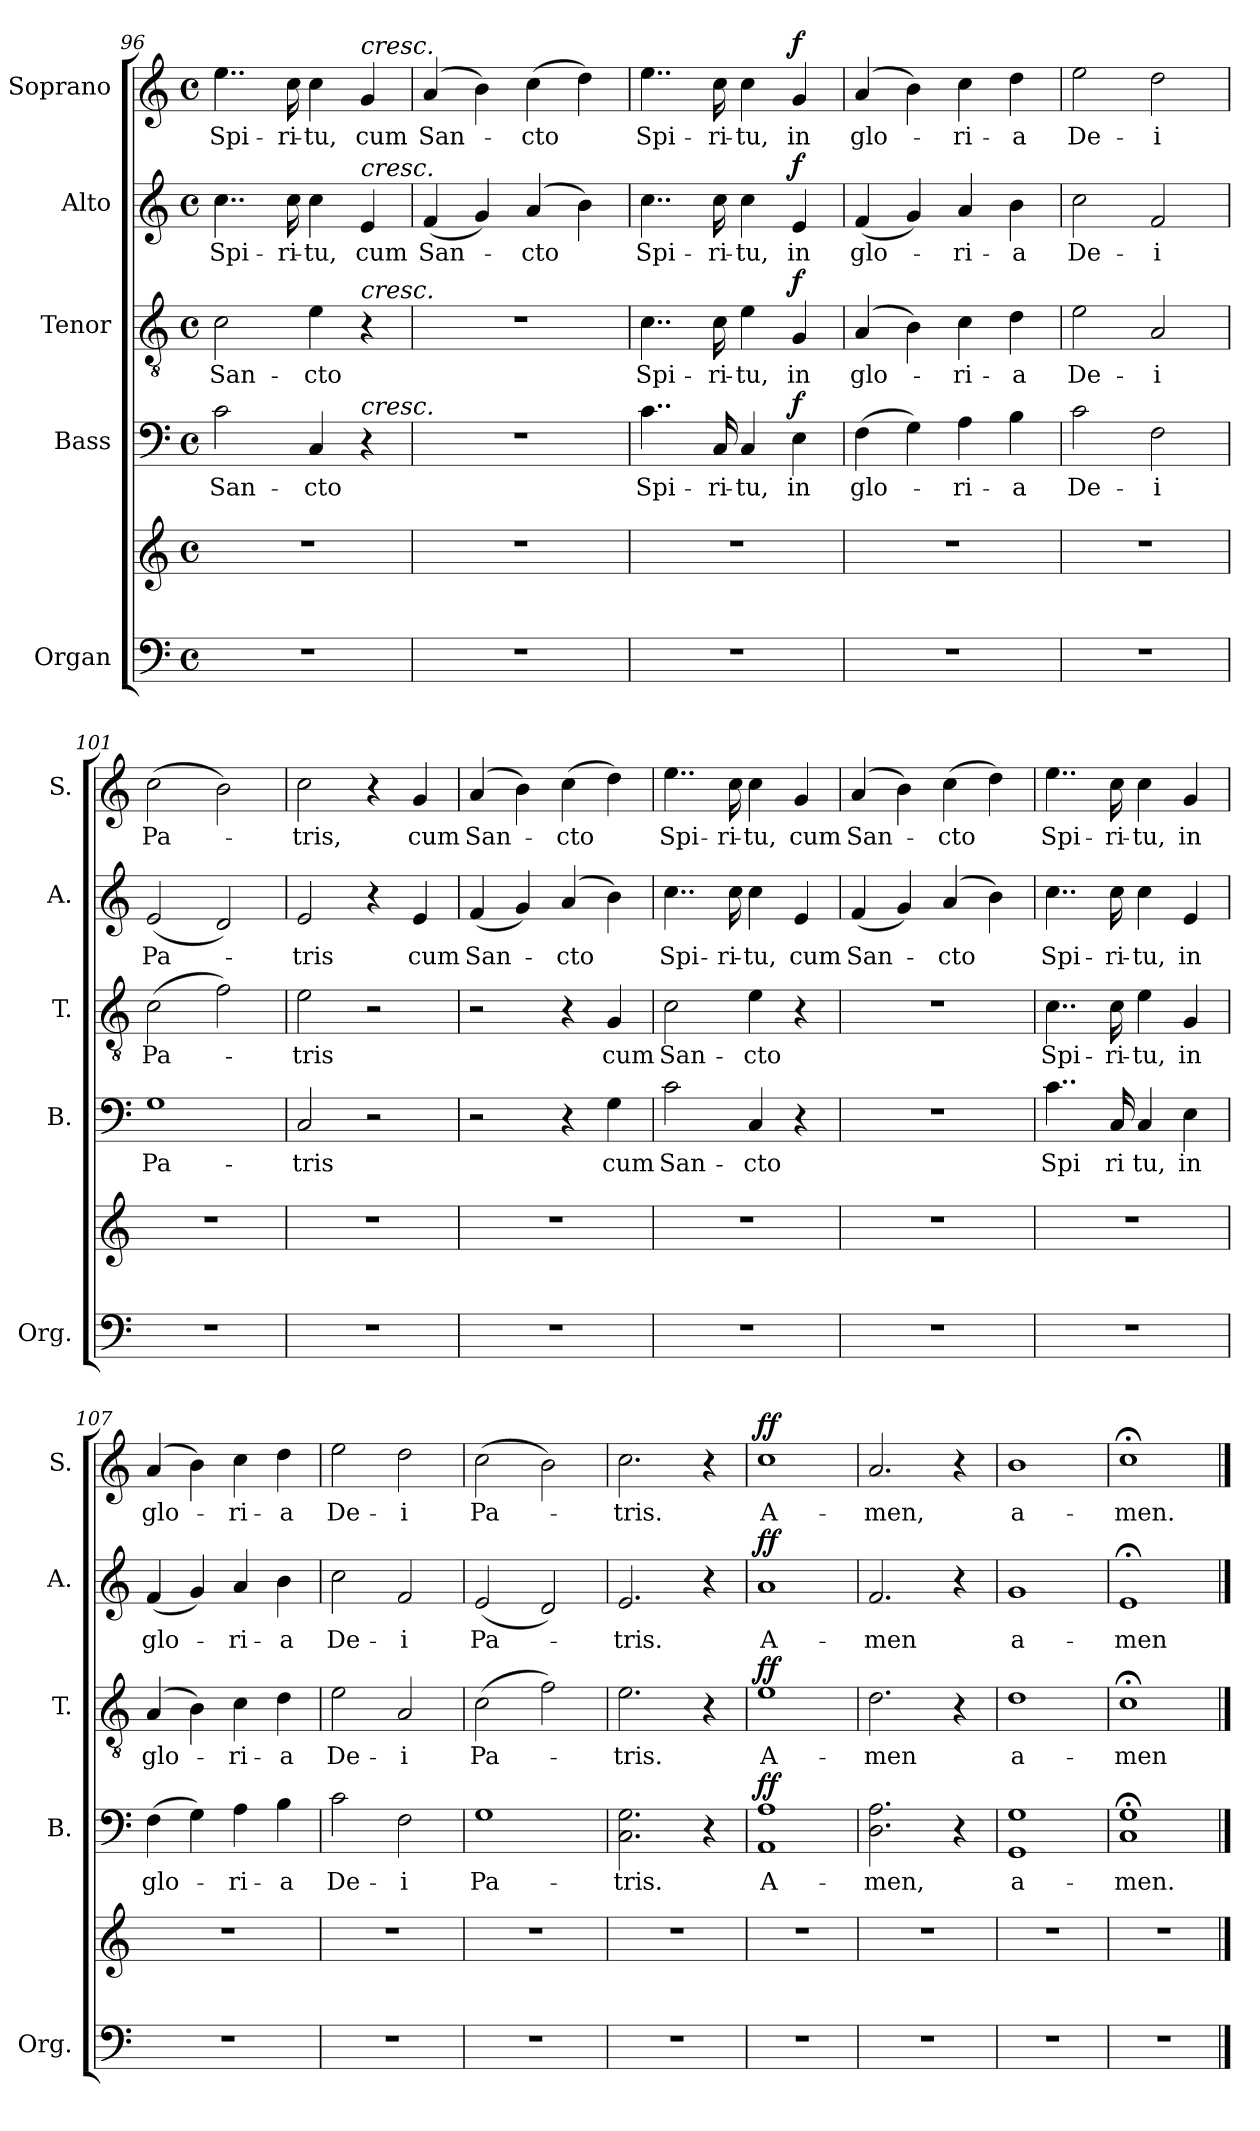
**kern	**kern	**kern	**text	**dynam	**kern	**text	**dynam	**kern	**text	**dynam	**kern	**text	**dynam
*part5	*part5	*part4	*part4	*part4	*part3	*part3	*part3	*part2	*part2	*part2	*part1	*part1	*part1
*staff6	*staff5	*staff4	*staff4	*staff4	*staff3	*staff3	*staff3	*staff2	*staff2	*staff2	*staff1	*staff1	*staff1
*I"Organ	*	*I"Bass	*	*	*I"Tenor	*	*	*I"Alto	*	*	*I"Soprano	*	*
*I'Org.	*	*I'B.	*	*	*I'T.	*	*	*I'A.	*	*	*I'S.	*	*
*clefF4	*clefG2	*clefF4	*	*	*clefGv2	*	*	*clefG2	*	*	*clefG2	*	*
*k[]	*k[]	*k[]	*	*	*k[]	*	*	*k[]	*	*	*k[]	*	*
*M4/4	*M4/4	*M4/4	*	*	*M4/4	*	*	*M4/4	*	*	*M4/4	*	*
*met(c)	*met(c)	*met(c)	*	*	*met(c)	*	*	*met(c)	*	*	*met(c)	*	*
=96	=96	=96	=96	=96	=96	=96	=96	=96	=96	=96	=96	=96	=96
!	!	!	!LO:LY:b	!	!	!LO:LY:b	!	!	!LO:LY:b	!	!	!LO:LY:b	!
1r	1r	2c\	San-	.	2c\	San-	.	4..cc\	Spi-	.	4..ee\	Spi-	.
!	!	!	!	!	!	!	!	!	!LO:LY:b	!	!	!LO:LY:b	!
.	.	.	.	.	.	.	.	16cc\	-ri-	.	16cc\	-ri-	.
!	!	!	!LO:LY:b	!	!	!LO:LY:b	!	!	!LO:LY:b	!	!	!LO:LY:b	!
.	.	4C/	-cto	.	4e\	-cto	.	4cc\	-tu,	.	4cc\	-tu,	.
!	!	!	!	!	!	!	!	!	!	!	!LO:TX:a:i:t=cresc.	!	!
!	!	!	!	!	!	!	!	!LO:TX:a:i:t=cresc.	!	!	!	!	!
!	!	!	!	!	!LO:TX:a:i:t=cresc.	!	!	!	!	!	!	!	!
!	!	!LO:TX:a:i:t=cresc.	!	!	!	!	!	!	!	!	!	!	!
!	!	!	!	!	!	!	!	!	!LO:LY:b	!	!	!LO:LY:b	!
.	.	4r	.	.	4r	.	.	4e/	cum	.	4g/	cum	.
=97	=97	=97	=97	=97	=97	=97	=97	=97	=97	=97	=97	=97	=97
!	!	!	!	!	!	!	!	!	!LO:LY:b	!	!	!LO:LY:b	!
1r	1r	1r	.	.	1r	.	.	(<4f/	San-	.	(>4a/	San-	.
.	.	.	.	.	.	.	.	4g/)	.	.	4b\)	.	.
!	!	!	!	!	!	!	!	!	!LO:LY:b	!	!	!LO:LY:b	!
.	.	.	.	.	.	.	.	(>4a/	-cto	.	(>4cc\	-cto	.
.	.	.	.	.	.	.	.	4b\)	.	.	4dd\)	.	.
=98	=98	=98	=98	=98	=98	=98	=98	=98	=98	=98	=98	=98	=98
!	!	!	!LO:LY:b	!	!	!LO:LY:b	!	!	!LO:LY:b	!	!	!LO:LY:b	!
1r	1r	4..c\	Spi-	.	4..c\	Spi-	.	4..cc\	Spi-	.	4..ee\	Spi-	.
!	!	!	!LO:LY:b	!	!	!LO:LY:b	!	!	!LO:LY:b	!	!	!LO:LY:b	!
.	.	16C/	-ri-	.	16c\	-ri-	.	16cc\	-ri-	.	16cc\	-ri-	.
!	!	!	!LO:LY:b	!	!	!LO:LY:b	!	!	!LO:LY:b	!	!	!LO:LY:b	!
.	.	4C/	-tu,	.	4e\	-tu,	.	4cc\	-tu,	.	4cc\	-tu,	.
!	!	!	!LO:LY:b	!LO:DY:a	!	!LO:LY:b	!LO:DY:a	!	!LO:LY:b	!LO:DY:a	!	!LO:LY:b	!LO:DY:a
.	.	4E\	in	f	4G/	in	f	4e/	in	f	4g/	in	f
=99	=99	=99	=99	=99	=99	=99	=99	=99	=99	=99	=99	=99	=99
!	!	!	!LO:LY:b	!	!	!LO:LY:b	!	!	!LO:LY:b	!	!	!LO:LY:b	!
1r	1r	(>4F\	glo-	.	(>4A/	glo-	.	(<4f/	glo-	.	(>4a/	glo-	.
.	.	4G\)	.	.	4B\)	.	.	4g/)	.	.	4b\)	.	.
!	!	!	!LO:LY:b	!	!	!LO:LY:b	!	!	!LO:LY:b	!	!	!LO:LY:b	!
.	.	4A\	-ri-	.	4c\	-ri-	.	4a/	-ri-	.	4cc\	-ri-	.
!	!	!	!LO:LY:b	!	!	!LO:LY:b	!	!	!LO:LY:b	!	!	!LO:LY:b	!
.	.	4B\	-a	.	4d\	-a	.	4b\	-a	.	4dd\	-a	.
=100	=100	=100	=100	=100	=100	=100	=100	=100	=100	=100	=100	=100	=100
!	!	!	!LO:LY:b	!	!	!LO:LY:b	!	!	!LO:LY:b	!	!	!LO:LY:b	!
1r	1r	2c\	De-	.	2e\	De-	.	2cc\	De-	.	2ee\	De-	.
!	!	!	!LO:LY:b	!	!	!LO:LY:b	!	!	!LO:LY:b	!	!	!LO:LY:b	!
.	.	2F\	-i	.	2A/	-i	.	2f/	-i	.	2dd\	-i	.
=101	=101	=101	=101	=101	=101	=101	=101	=101	=101	=101	=101	=101	=101
!	!	!	!LO:LY:b	!	!	!LO:LY:b	!	!	!LO:LY:b	!	!	!LO:LY:b	!
1r	1r	1G	Pa-	.	(>2c\	Pa-	.	(<2e/	Pa-	.	(>2cc\	Pa-	.
.	.	.	.	.	2f\)	.	.	2d/)	.	.	2b\)	.	.
=102	=102	=102	=102	=102	=102	=102	=102	=102	=102	=102	=102	=102	=102
!	!	!	!LO:LY:b	!	!	!LO:LY:b	!	!	!LO:LY:b	!	!	!LO:LY:b	!
1r	1r	2C/	-tris	.	2e\	-tris	.	2e/	-tris	.	2cc\	-tris,	.
.	.	2r	.	.	2r	.	.	4r	.	.	4r	.	.
!	!	!	!	!	!	!	!	!	!LO:LY:b	!	!	!LO:LY:b	!
.	.	.	.	.	.	.	.	4e/	cum	.	4g/	cum	.
!!LO:LB:g=z
=103	=103	=103	=103	=103	=103	=103	=103	=103	=103	=103	=103	=103	=103
!	!	!	!	!	!	!	!	!	!LO:LY:b	!	!	!LO:LY:b	!
1r	1r	2r	.	.	2r	.	.	(<4f/	San-	.	(>4a/	San-	.
.	.	.	.	.	.	.	.	4g/)	.	.	4b\)	.	.
!	!	!	!	!	!	!	!	!	!LO:LY:b	!	!	!LO:LY:b	!
.	.	4r	.	.	4r	.	.	(>4a/	-cto	.	(>4cc\	-cto	.
!	!	!	!LO:LY:b	!	!	!LO:LY:b	!	!	!	!	!	!	!
.	.	4G\	cum	.	4G/	cum	.	4b\)	.	.	4dd\)	.	.
=104	=104	=104	=104	=104	=104	=104	=104	=104	=104	=104	=104	=104	=104
!	!	!	!LO:LY:b	!	!	!LO:LY:b	!	!	!LO:LY:b	!	!	!LO:LY:b	!
1r	1r	2c\	San-	.	2c\	San-	.	4..cc\	Spi-	.	4..ee\	Spi-	.
!	!	!	!	!	!	!	!	!	!LO:LY:b	!	!	!LO:LY:b	!
.	.	.	.	.	.	.	.	16cc\	-ri-	.	16cc\	-ri-	.
!	!	!	!LO:LY:b	!	!	!LO:LY:b	!	!	!LO:LY:b	!	!	!LO:LY:b	!
.	.	4C/	-cto	.	4e\	-cto	.	4cc\	-tu,	.	4cc\	-tu,	.
!	!	!	!	!	!	!	!	!	!LO:LY:b	!	!	!LO:LY:b	!
.	.	4r	.	.	4r	.	.	4e/	cum	.	4g/	cum	.
=105	=105	=105	=105	=105	=105	=105	=105	=105	=105	=105	=105	=105	=105
!	!	!	!	!	!	!	!	!	!LO:LY:b	!	!	!LO:LY:b	!
1r	1r	1r	.	.	1r	.	.	(<4f/	San-	.	(>4a/	San-	.
.	.	.	.	.	.	.	.	4g/)	.	.	4b\)	.	.
!	!	!	!	!	!	!	!	!	!LO:LY:b	!	!	!LO:LY:b	!
.	.	.	.	.	.	.	.	(>4a/	-cto	.	(>4cc\	-cto	.
.	.	.	.	.	.	.	.	4b\)	.	.	4dd\)	.	.
=106	=106	=106	=106	=106	=106	=106	=106	=106	=106	=106	=106	=106	=106
!	!	!	!LO:LY:b	!	!	!LO:LY:b	!	!	!LO:LY:b	!	!	!LO:LY:b	!
1r	1r	4..c\	Spi	.	4..c\	Spi-	.	4..cc\	Spi-	.	4..ee\	Spi-	.
!	!	!	!LO:LY:b	!	!	!LO:LY:b	!	!	!LO:LY:b	!	!	!LO:LY:b	!
.	.	16C/	ri	.	16c\	-ri-	.	16cc\	-ri-	.	16cc\	-ri-	.
!	!	!	!LO:LY:b	!	!	!LO:LY:b	!	!	!LO:LY:b	!	!	!LO:LY:b	!
.	.	4C/	tu,	.	4e\	-tu,	.	4cc\	-tu,	.	4cc\	-tu,	.
!	!	!	!LO:LY:b	!	!	!LO:LY:b	!	!	!LO:LY:b	!	!	!LO:LY:b	!
.	.	4E\	in	.	4G/	in	.	4e/	in	.	4g/	in	.
=107	=107	=107	=107	=107	=107	=107	=107	=107	=107	=107	=107	=107	=107
!	!	!	!LO:LY:b	!	!	!LO:LY:b	!	!	!LO:LY:b	!	!	!LO:LY:b	!
1r	1r	(>4F\	glo-	.	(>4A/	glo-	.	(<4f/	glo-	.	(>4a/	glo-	.
.	.	4G\)	.	.	4B\)	.	.	4g/)	.	.	4b\)	.	.
!	!	!	!LO:LY:b	!	!	!LO:LY:b	!	!	!LO:LY:b	!	!	!LO:LY:b	!
.	.	4A\	-ri-	.	4c\	-ri-	.	4a/	-ri-	.	4cc\	-ri-	.
!	!	!	!LO:LY:b	!	!	!LO:LY:b	!	!	!LO:LY:b	!	!	!LO:LY:b	!
.	.	4B\	-a	.	4d\	-a	.	4b\	-a	.	4dd\	-a	.
=108	=108	=108	=108	=108	=108	=108	=108	=108	=108	=108	=108	=108	=108
!	!	!	!LO:LY:b	!	!	!LO:LY:b	!	!	!LO:LY:b	!	!	!LO:LY:b	!
1r	1r	2c\	De-	.	2e\	De-	.	2cc\	De-	.	2ee\	De-	.
!	!	!	!LO:LY:b	!	!	!LO:LY:b	!	!	!LO:LY:b	!	!	!LO:LY:b	!
.	.	2F\	-i	.	2A/	-i	.	2f/	-i	.	2dd\	-i	.
=109	=109	=109	=109	=109	=109	=109	=109	=109	=109	=109	=109	=109	=109
!	!	!	!LO:LY:b	!	!	!LO:LY:b	!	!	!LO:LY:b	!	!	!LO:LY:b	!
1r	1r	1G	Pa-	.	(>2c\	Pa-	.	(<2e/	Pa-	.	(>2cc\	Pa-	.
.	.	.	.	.	2f\)	.	.	2d/)	.	.	2b\)	.	.
=110	=110	=110	=110	=110	=110	=110	=110	=110	=110	=110	=110	=110	=110
!	!	!	!LO:LY:b	!	!	!LO:LY:b	!	!	!LO:LY:b	!	!	!LO:LY:b	!
1r	1r	2.C\ 2.G\	-tris.	.	2.e\	-tris.	.	2.e/	-tris.	.	2.cc\	-tris.	.
.	.	4r	.	.	4r	.	.	4r	.	.	4r	.	.
=111	=111	=111	=111	=111	=111	=111	=111	=111	=111	=111	=111	=111	=111
!	!	!	!LO:LY:b	!LO:DY:a	!	!LO:LY:b	!LO:DY:a	!	!LO:LY:b	!LO:DY:a	!	!LO:LY:b	!LO:DY:a
1r	1r	1AA 1A	A-	ff	1e	A-	ff	1a	A-	ff	1cc	A-	ff
=112	=112	=112	=112	=112	=112	=112	=112	=112	=112	=112	=112	=112	=112
!	!	!	!LO:LY:b	!	!	!LO:LY:b	!	!	!LO:LY:b	!	!	!LO:LY:b	!
1r	1r	2.D\ 2.A\	-men,	.	2.d\	-men	.	2.f/	-men	.	2.a/	-men,	.
.	.	4r	.	.	4r	.	.	4r	.	.	4r	.	.
=113	=113	=113	=113	=113	=113	=113	=113	=113	=113	=113	=113	=113	=113
!	!	!	!LO:LY:b	!	!	!LO:LY:b	!	!	!LO:LY:b	!	!	!LO:LY:b	!
1r	1r	1GG 1G	a-	.	1d	a-	.	1g	a-	.	1b	a-	.
=114	=114	=114	=114	=114	=114	=114	=114	=114	=114	=114	=114	=114	=114
!	!	!	!LO:LY:b	!	!	!LO:LY:b	!	!	!LO:LY:b	!	!	!LO:LY:b	!
1r	1r	1C;< 1G;<	-men.	.	1c;<	-men	.	1e;<	-men	.	1cc;<	-men.	.
==	==	==	==	==	==	==	==	==	==	==	==	==	==
*-	*-	*-	*-	*-	*-	*-	*-	*-	*-	*-	*-	*-	*-
